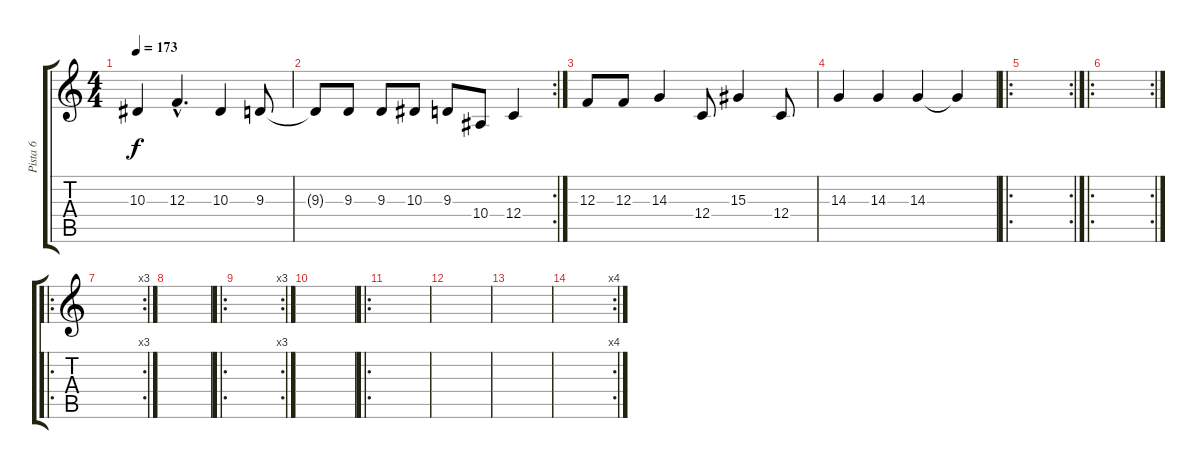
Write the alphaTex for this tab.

\track ("Pista 6" "Pista 6") {instrument shamisen}
\staff {score tabs}
\tuning (D4 A3 F3 C3 G2 C2) {hide}
\ts (4 4)
\tempo 173
\clef g2
\ks c
10.3.4{dy f} 12.3{hac}.4{d} 10.3.4 9.3.8 |
\rc 2
9.3{t}.8 9.3.8 9.3.8 10.3.8 9.3.8 10.4.8 12.4.4 |
12.3.8 12.3.8 14.3.4 12.4.8 15.3.4 12.4.8 |
14.3.4 14.3.4 14.3.4 14.3{t}.4 |
\ro
\rc 2
|
\ro
\rc 2
|
\ro
\rc 3
|
|
\ro
\rc 3
|
|
\ro
|
|
|
\rc 4
